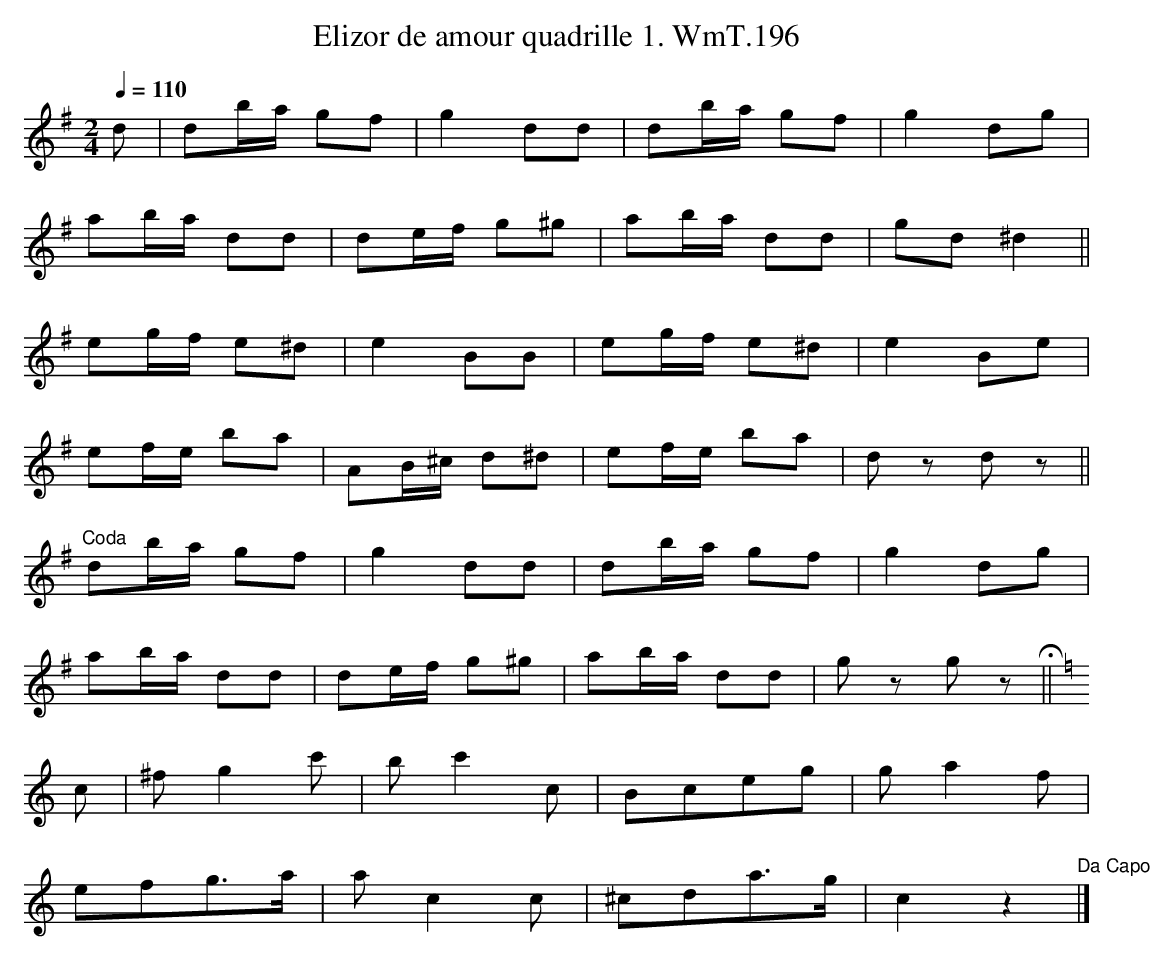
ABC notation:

X:1
T:Elizor de amour quadrille 1. WmT.196
M:2/4
L:1/8
Q:1/4=110
K:G
d|db/a/ gf|g2 dd|db/a/ gf|g2 dg|
ab/a/ dd|de/f/ g^g|ab/a/ dd|gd ^d2||
eg/f/ e^d|e2 BB| eg/f/ e^d|e2 Be|
ef/e/ ba|AB/^c/ d^d|ef/e/ ba|d z d z ||
"Coda"db/a/ gf|g2 dd|db/a/ gf|g2 dg|
ab/a/ dd|de/f/ g^g|ab/a/ dd|gz gz!fermata! ||
[K:C]
c|^fg2 c'|bc'2 c|Bceg|g a2 f|
efg>a |a c2 c|^cda>g|c2 z2"Da Capo"|]
